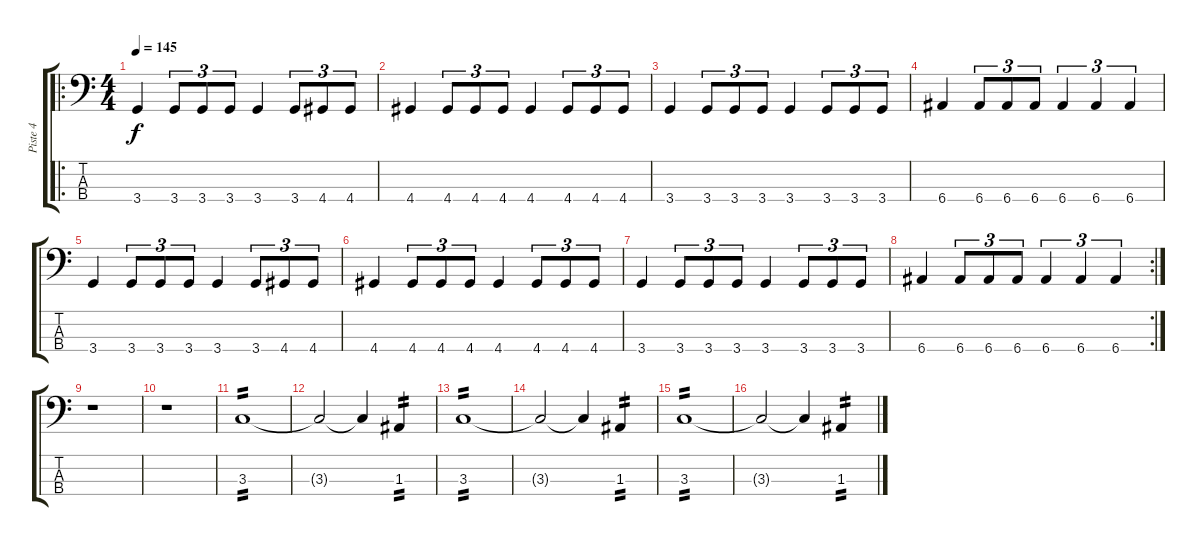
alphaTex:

\track ("Piste 4" "Piste 4") {instrument electricbasspick}
\staff {score tabs}
\tuning (G2 D2 A1 E1) {hide}
\ro
\ts (4 4)
\tempo 145
\clef f4
\ks c
3.4.4{dy f} 3.4.8{tu (3 2)} 3.4.8{tu (3 2)} 3.4.8{tu (3 2)} 3.4.4 3.4.8{tu (3 2)} 4.4.8{tu (3 2)} 4.4.8{tu (3 2)} |
4.4.4 4.4.8{tu (3 2)} 4.4.8{tu (3 2)} 4.4.8{tu (3 2)} 4.4.4 4.4.8{tu (3 2)} 4.4.8{tu (3 2)} 4.4.8{tu (3 2)} |
3.4.4 3.4.8{tu (3 2)} 3.4.8{tu (3 2)} 3.4.8{tu (3 2)} 3.4.4 3.4.8{tu (3 2)} 3.4.8{tu (3 2)} 3.4.8{tu (3 2)} |
6.4.4 6.4.8{tu (3 2)} 6.4.8{tu (3 2)} 6.4.8{tu (3 2)} 6.4.4{tu (3 2)} 6.4.4{tu (3 2)} 6.4.4{tu (3 2)} |
3.4.4 3.4.8{tu (3 2)} 3.4.8{tu (3 2)} 3.4.8{tu (3 2)} 3.4.4 3.4.8{tu (3 2)} 4.4.8{tu (3 2)} 4.4.8{tu (3 2)} |
4.4.4 4.4.8{tu (3 2)} 4.4.8{tu (3 2)} 4.4.8{tu (3 2)} 4.4.4 4.4.8{tu (3 2)} 4.4.8{tu (3 2)} 4.4.8{tu (3 2)} |
3.4.4 3.4.8{tu (3 2)} 3.4.8{tu (3 2)} 3.4.8{tu (3 2)} 3.4.4 3.4.8{tu (3 2)} 3.4.8{tu (3 2)} 3.4.8{tu (3 2)} |
\rc 2
6.4.4 6.4.8{tu (3 2)} 6.4.8{tu (3 2)} 6.4.8{tu (3 2)} 6.4.4{tu (3 2)} 6.4.4{tu (3 2)} 6.4.4{tu (3 2)} |
r.1 |
r.1 |
3.3.1{tp 2} |
3.3{t}.2 3.3{t}.4 1.3.4{tp 2} |
3.3.1{tp 2} |
3.3{t}.2 3.3{t}.4 1.3.4{tp 2} |
3.3.1{tp 2} |
3.3{t}.2 3.3{t}.4 1.3.4{tp 2}
